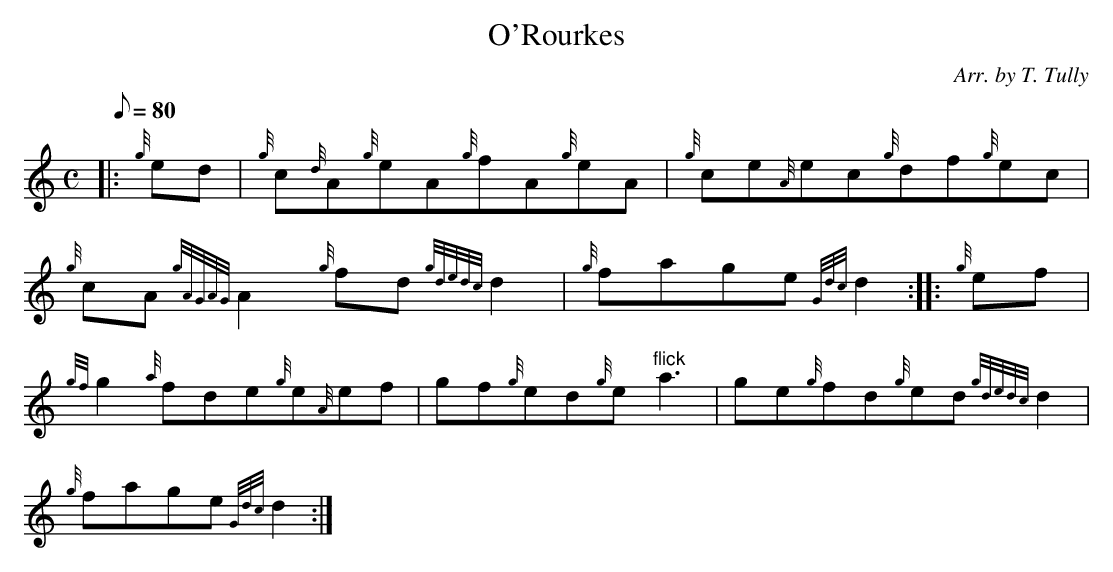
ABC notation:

X:1
T:O'Rourkes
M:C
L:1/8
Q:80
C:Arr. by T. Tully
K:HP
|: {g}ed | \
{g}c{d}A{g}eA{g}fA{g}eA | \
{g}ce{A}ec{g}df{g}ec |
{g}cA{gAGAG}A2{g}fd{gdedc}d2 | \
{g}fage{Gdc}d2 :: \
{g}ef |
{gf}g2{a}fde{g}e{A}ef | \
gf{g}ed{g}e"flick"a3 | \
ge{g}fd{g}ed{gdedc}d2 |
{g}fage{Gdc}d2 :|
